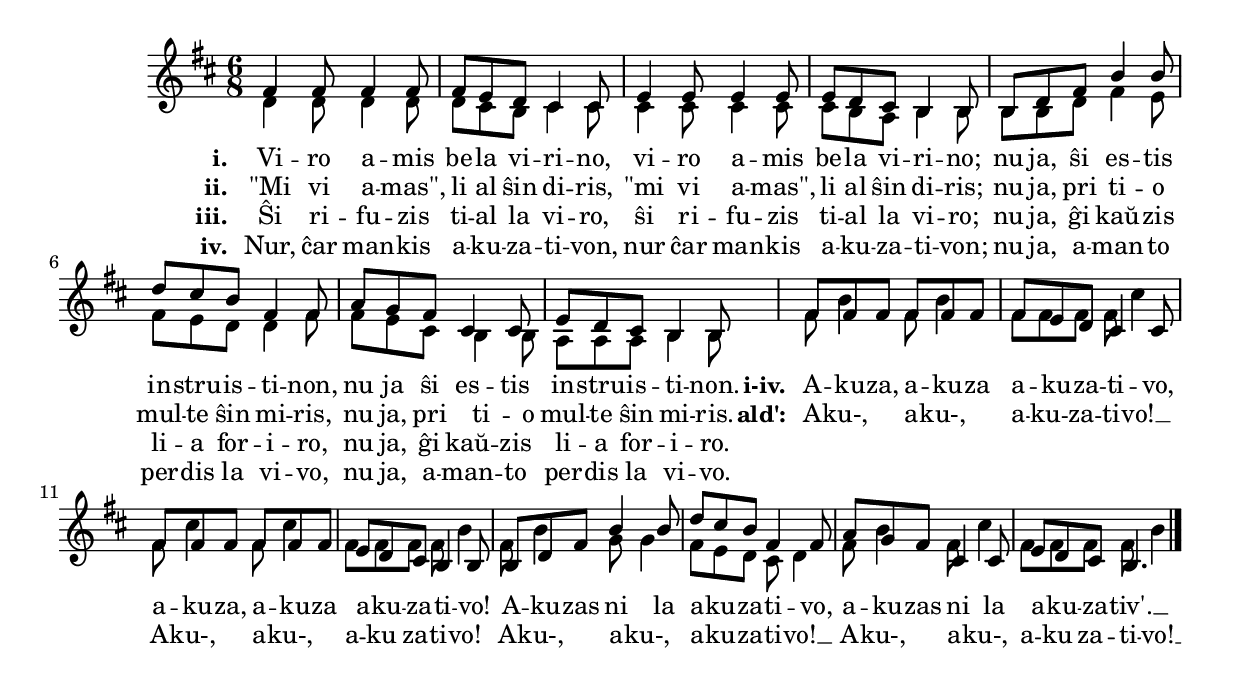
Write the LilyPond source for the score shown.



\score {
	\header {
	  title = "La Balado de l' Akuzativo"
	  composer = "muziko laŭ Tumbalalajko"
	  subsubtitle = "Volframo Distel' laŭ ideo de Edi Werner"
	}
	

    \new ChoirStaff <<
      \new Staff <<
	\transpose c c' {
	  \relative {
	    \time 6/8
	    \key d \major
   	    \autoBeamOff
	    <<
	    \new Voice = "soprano"
	    { \voiceOne
	      fis4 fis8 fis4 fis8 fis8 e d cis4 cis8 e4 e8 e4 e8 e d cis b4 b8
	      b d fis b4 b8 d cis b fis4 fis8 a g fis cis4 cis8 e d cis b4 b8
	      % rekantaĵo
	      fis' fis fis fis fis fis fis e d cis4 cis8  fis fis fis fis fis fis e d cis b4 b8
	      b d fis b4 b8 d cis b fis4 fis8 a g fis cis4 cis8 e d cis b4.
	    } % voiceOne
	    %\\
	    \new Voice = "aldo"
	    { \voiceTwo
	      d4 d8 d4 d8 d cis b cis4 cis8 cis4 cis8 cis4 cis8 cis b a b4 b8
	      b b d fis4 e8 fis e d d4 fis8 fis e cis b4 b8 a a a b4 b8
	      % rekantaĵo
	      fis' b4 fis8 b4 fis8 fis fis fis cis'4 fis,8 cis'4 fis,8 cis'4 fis,8 fis fis fis b4
	      fis8 b4 g8 g4 fis8 e d cis d4 fis8 b4 fis8 cis'4 fis,8 fis fis fis b4
	    } % voiceTwo
	    >>
	    \bar "|." 
	    \autoBeamOn
	  } % relative
	} % transpose
	 \new Lyrics \lyricsto "soprano" {
				%\addlyrics {
	   \set stanza = #"i. "
	   Vi -- ro a -- mis be -- la vi -- ri -- no, vi -- ro a -- mis be -- la vi -- ri -- no;
	   nu ja, ŝi es -- tis in -- stru -- is -- ti -- non, nu ja ŝi es -- tis in -- stru -- is -- ti -- non.
	  % rekantaĵo
	   \set stanza = #"i-iv. "
	   A -- ku -- za, a -- ku -- za a -- ku -- za -- ti -- vo,
	   a -- ku -- za, a -- ku -- za a -- ku -- za -- ti -- vo!
	   A -- ku -- zas ni la a -- ku -- za -- ti -- vo, a -- ku -- zas ni la a -- ku -- za -- tiv'. __
	} % lyrics
				%	\addlyrics {
	\new Lyrics \lyricsto "aldo" {
	\set stanza = #"ii. "
	"\"Mi" vi a -- "mas\"," li al ŝin di -- ris, "\"mi" vi a -- "mas\"," li al ŝin di -- ris;
	nu ja, pri ti -- o mul -- te ŝin mi -- ris, nu ja, pri ti -- o mul -- te ŝin mi -- ris.
				% rekantaĵo
	\set stanza = #"ald': "
	A -- ku-, a -- ku-, a -- ku -- za -- ti -- vo! __ A -- ku-, a -- ku-, a -- ku za -- ti -- vo!
		A -- ku-, a -- ku-, a -- ku -- za -- ti -- vo! __ A -- ku-, a -- ku-, a -- ku za -- ti -- vo! __
	} %lyrics
	\new Lyrics \lyricsto "soprano"	 {
	 \set stanza = #"iii. "
	 Ŝi ri -- fu -- zis ti -- al la vi -- ro, ŝi ri -- fu -- zis ti -- al la vi -- ro;
	 nu ja, ĝi kaŭ -- zis li -- a for -- i -- ro, nu ja, ĝi kaŭ -- zis li -- a for -- i -- ro.
		   } %lyrics

	\new Lyrics \lyricsto "soprano"	 {
	 \set stanza = #"iv. "
	 Nur, ĉar man -- kis a -- ku -- za -- ti -- von, nur ĉar man -- kis a -- ku -- za -- ti -- von;
	 nu ja, a -- man -- to per -- dis la vi -- vo, nu ja, a -- man -- to per -- dis la vi -- vo.
		   } %lyrics
	
	  >> % Staff
     
     >> % ChoirStaff
      } % score



